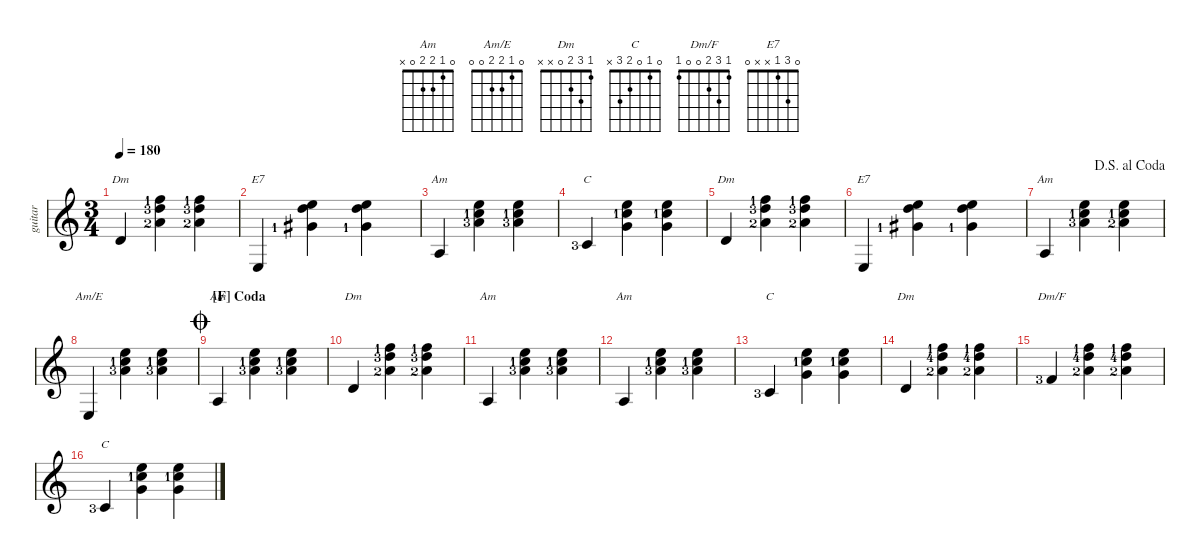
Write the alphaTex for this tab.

\defaultSystemsLayout 5
\hideDynamics
\bracketExtendMode groupsimilarinstruments
\multiTrackTrackNamePolicy allsystems
\otherSystemsTrackNameOrientation horizontal
\track (" Guitar  " "guitar ") {instrument acousticguitarnylon}
\staff {score}
\tuning (E4 B3 G3 D3 A2 E2)
\chord ("Am" 0 1 2 2 0 x) {showfingering false}
\chord ("Am/E" 0 1 2 2 0 0) {showfingering false}
\chord ("Dm" 1 3 2 0 x x) {showfingering false}
\chord ("C" 0 1 0 2 3 x) {showfingering false}
\chord ("Dm/F" 1 3 2 0 0 1) {showfingering false}
\chord ("E7" 0 3 1 x x 0) {showfingering false}
\ts (3 4)
\tempo 180
\clef g2
\ks c
0.4.4{ch "Dm" dy mf beam Up} (1.1{lf 2} 2.3{lf 3} 3.2{lf 4}).4{beam Down} (1.1{lf 2} 2.3{lf 3} 3.2{lf 4}).4{beam Down} |
0.6.4{ch "E7" beam Up} (0.1 1.3{lf 2 acc #} 3.2).4{beam Down} (0.1 1.3{lf 2 acc #} 3.2).4{beam Down} |
0.5.4{ch "Am" beam Up} (0.1 1.2{lf 2} 2.3{lf 4}).4{beam Down} (0.1 1.2{lf 2} 2.3{lf 4}).4{beam Down} |
3.5{lf 4}.4{ch "C" beam Up} (0.1 1.2{lf 2} 0.3).4{beam Down} (0.1 1.2{lf 2} 0.3).4{beam Down} |
0.4.4{ch "Dm" beam Up} (1.1{lf 2} 2.3{lf 3} 3.2{lf 4}).4{beam Down} (1.1{lf 2} 2.3{lf 3} 3.2{lf 4}).4{beam Down} |
0.6.4{ch "E7" beam Up} (0.1 1.3{lf 2 acc #} 3.2).4{beam Down} (0.1 1.3{lf 2 acc #} 3.2).4{beam Down} |
\jump dalsegnoalcoda
0.5.4{ch "Am" beam Up} (0.1 1.2{lf 2} 2.3{lf 4}).4{beam Down} (0.1 1.2{lf 2} 2.3{lf 3}).4{beam Down} |
0.6.4{ch "Am/E" beam Up} (0.1 1.2{lf 2} 2.3{lf 4}).4{beam Down} (0.1 1.2{lf 2} 2.3{lf 4}).4{beam Down} |
\section ("F" "Coda")
\jump coda
0.5.4{ch "Am" beam Up} (0.1 1.2{lf 2} 2.3{lf 4}).4{beam Down} (0.1 1.2{lf 2} 2.3{lf 4}).4{beam Down} |
0.4.4{ch "Dm" beam Up} (1.1{lf 2} 2.3{lf 3} 3.2{lf 4}).4{beam Down} (1.1{lf 2} 2.3{lf 3} 3.2{lf 4}).4{beam Down} |
0.5.4{ch "Am" beam Up} (0.1 1.2{lf 2} 2.3{lf 4}).4{beam Down} (0.1 1.2{lf 2} 2.3{lf 4}).4{beam Down} |
0.5.4{ch "Am" beam Up} (0.1 1.2{lf 2} 2.3{lf 4}).4{beam Down} (0.1 1.2{lf 2} 2.3{lf 4}).4{beam Down} |
3.5{lf 4}.4{ch "C" beam Up} (0.1 1.2{lf 2} 0.3).4{beam Down} (0.1 1.2{lf 2} 0.3).4{beam Down} |
0.4.4{ch "Dm" beam Up} (1.1{lf 2} 2.3{lf 3} 3.2{lf 5}).4{beam Down} (1.1{lf 2} 2.3{lf 3} 3.2{lf 5}).4{beam Down} |
3.4{lf 4}.4{ch "Dm/F" beam Up} (1.1{lf 2} 2.3{lf 3} 3.2{lf 5}).4{beam Down} (1.1{lf 2} 2.3{lf 3} 3.2{lf 5}).4{beam Down} |
3.5{lf 4}.4{ch "C" beam Up} (0.1 1.2{lf 2} 0.3).4{beam Down} (0.1 1.2{lf 2} 0.3).4{beam Down}
